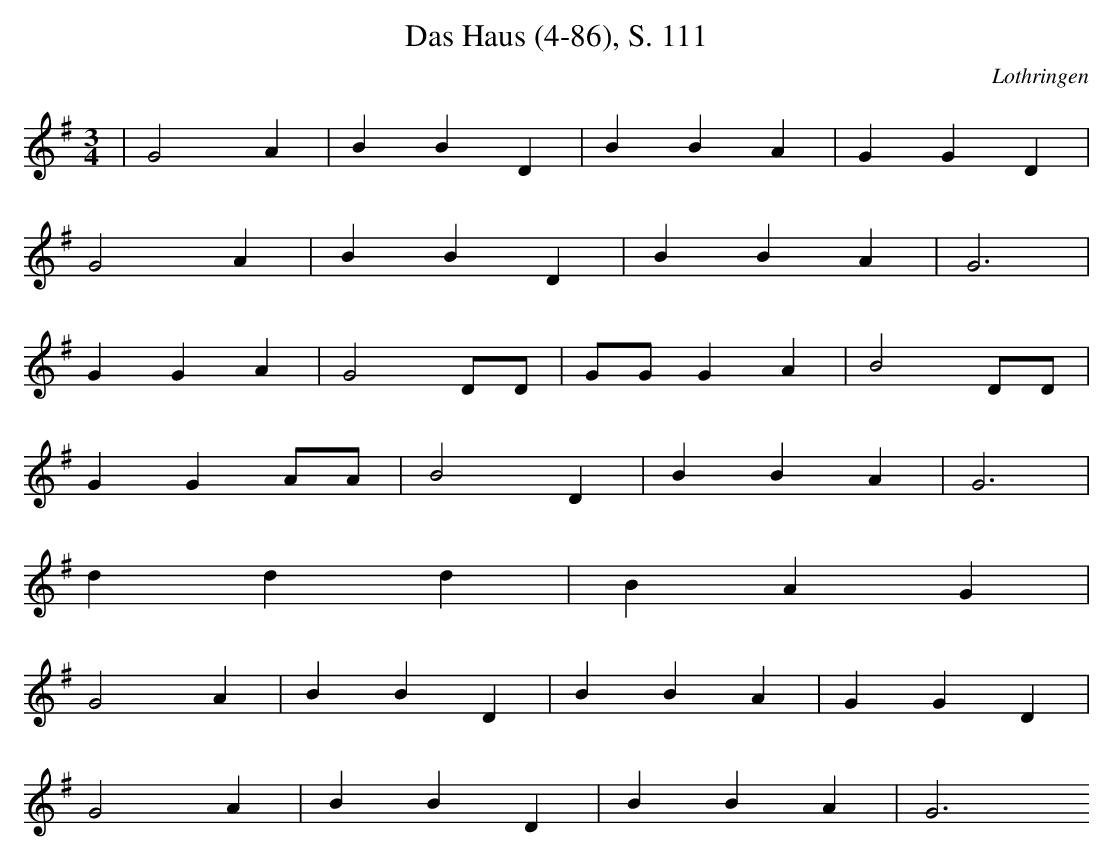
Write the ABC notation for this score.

X:1
T: Das Haus (4-86), S. 111
O: Lothringen
M: 3/4
L: 1/8
K: G
 | G4A2 | B2B2D2 | B2B2A2 | G2G2D2 |
G4A2 | B2B2D2 | B2B2A2 | G6 |
G2G2A2 | G4DD | GGG2A2 | B4DD |
G2G2AA | B4D2 | B2B2A2 | G6 |
d2d2d2 | B2A2G2 |
G4A2 | B2B2D2 | B2B2A2 | G2G2D2 |
G4A2 | B2B2D2 | B2B2A2 | G6
